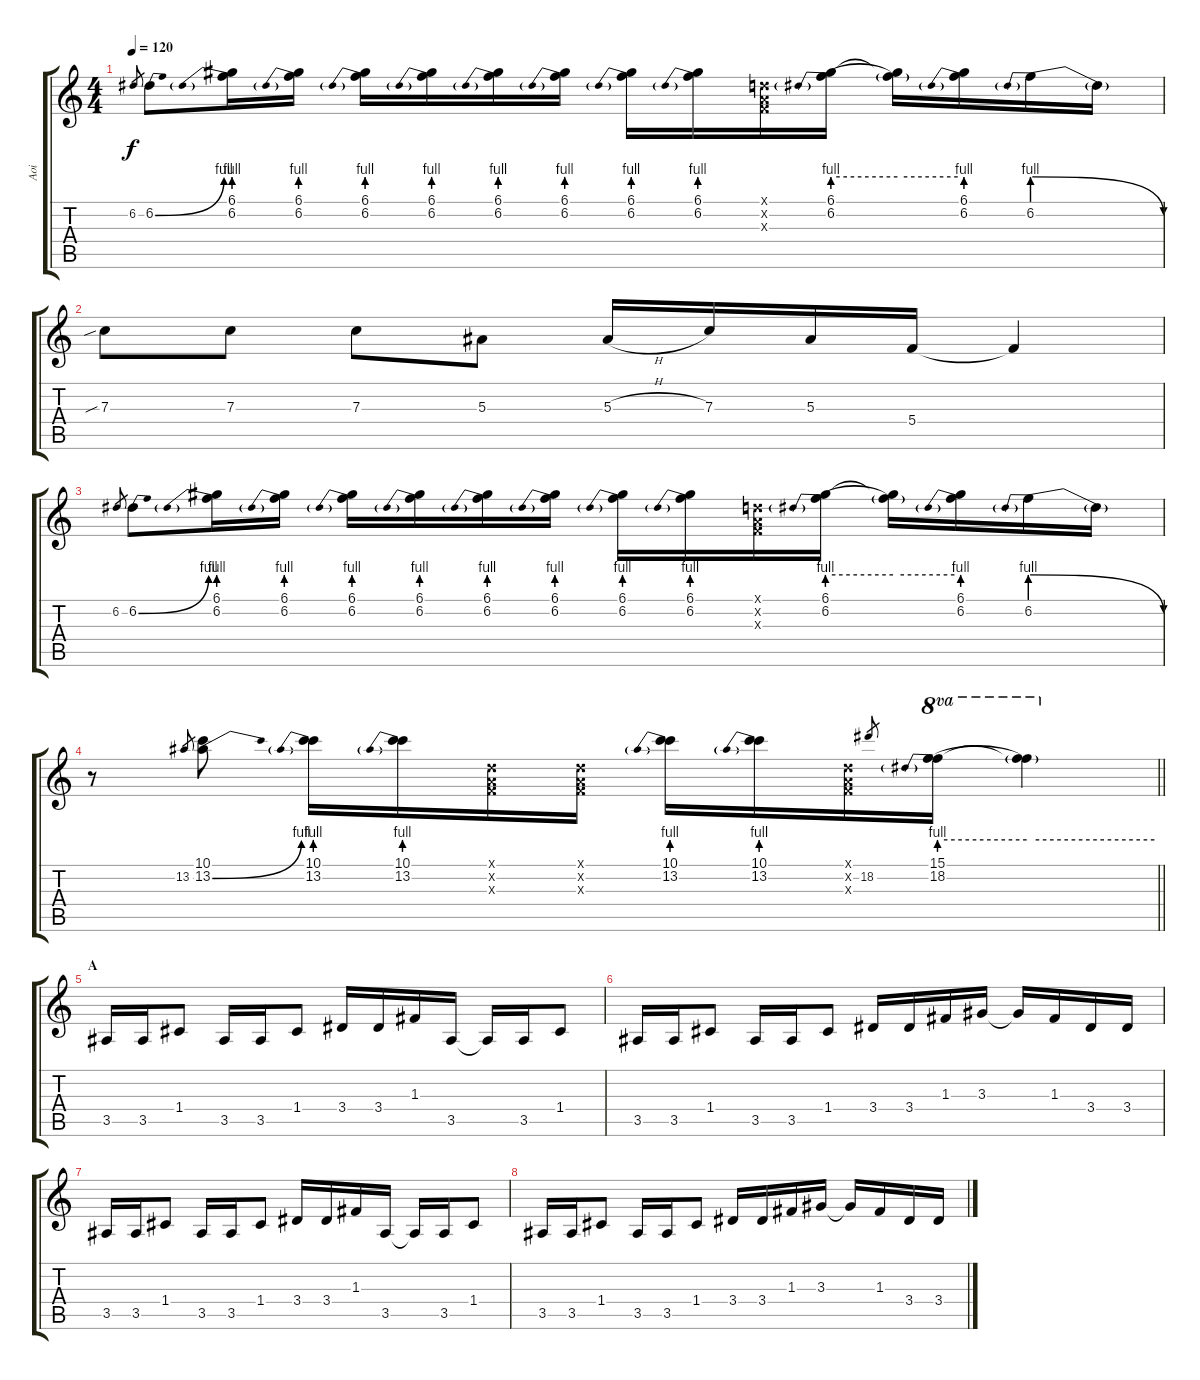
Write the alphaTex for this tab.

\track ("Aoi" "Aoi") {instrument distortionguitar}
\staff {score tabs}
\tuning (D4 A3 F3 C3 G2 D2) {hide}
\ts (4 4)
\tempo 120
\clef g2
\ks c
6.2.8{gr dy f} 6.2{be (bend 0 0 60 4)}.8 (6.1 6.2{be (prebend 0 4 60 4)}).16 (6.1 6.2{be (prebend 0 4 60 4)}).16 (6.1 6.2{be (prebend 0 4 60 4)}).16 (6.1 6.2{be (prebend 0 4 60 4)}).16 (6.1 6.2{be (prebend 0 4 60 4)}).16 (6.1 6.2{be (prebend 0 4 60 4)}).16 (6.1 6.2{be (prebend 0 4 60 4)}).16 (6.1 6.2{be (prebend 0 4 60 4)}).16 (0.1{x} 0.2{x} 0.3{x}).16 (6.1 6.2{be (prebend 0 4 60 4)}).16 (6.1{t} 6.2{be (hold 0 4 60 4) t}).16 (6.1 6.2{be (prebend 0 4 60 4)}).16 6.2{be (prebendrelease 0 4 60 0)}.16 6.2{t}.16 |
7.3{sib}.8 7.3.8 7.3.8 5.3.8 5.3{h}.16 7.3.16 5.3.16 5.4.16 5.4{t}.4 |
6.2.8{gr} 6.2{be (bend 0 0 60 4)}.8 (6.1 6.2{be (prebend 0 4 60 4)}).16 (6.1 6.2{be (prebend 0 4 60 4)}).16 (6.1 6.2{be (prebend 0 4 60 4)}).16 (6.1 6.2{be (prebend 0 4 60 4)}).16 (6.1 6.2{be (prebend 0 4 60 4)}).16 (6.1 6.2{be (prebend 0 4 60 4)}).16 (6.1 6.2{be (prebend 0 4 60 4)}).16 (6.1 6.2{be (prebend 0 4 60 4)}).16 (0.1{x} 0.2{x} 0.3{x}).16 (6.1 6.2{be (prebend 0 4 60 4)}).16 (6.1{t} 6.2{be (hold 0 4 60 4) t}).16 (6.1 6.2{be (prebend 0 4 60 4)}).16 6.2{be (prebendrelease 0 4 60 0)}.16 6.2{t}.16 |
\barLineRight lightlight
r.8 13.2.8{gr} (10.1 13.2{be (bend 0 0 60 4)}).8 (10.1 13.2{be (prebend 0 4 60 4)}).16 (10.1 13.2{be (prebend 0 4 60 4)}).16 (0.1{x} 0.2{x} 0.3{x}).16 (0.1{x} 0.2{x} 0.3{x}).16 (10.1 13.2{be (prebend 0 4 60 4)}).16 (10.1 13.2{be (prebend 0 4 60 4)}).16 (0.1{x} 0.2{x} 0.3{x}).16 18.2.8{gr} (15.1 18.2{be (prebend 0 4 60 4)}).16{ot 8va} (15.1{t} 18.2{be (hold 0 4 60 4) t}).4{ot 8va} |
\section ("" "A")
3.5.16 3.5.16 1.4.8 3.5.16 3.5.16 1.4.8 3.4.16 3.4.16 1.3.16 3.5.16 3.5{t}.16 3.5.16 1.4.8 |
3.5.16 3.5.16 1.4.8 3.5.16 3.5.16 1.4.8 3.4.16 3.4.16 1.3.16 3.3.16 3.3{t}.16 1.3.16 3.4.16 3.4.16 |
3.5.16 3.5.16 1.4.8 3.5.16 3.5.16 1.4.8 3.4.16 3.4.16 1.3.16 3.5.16 3.5{t}.16 3.5.16 1.4.8 |
3.5.16 3.5.16 1.4.8 3.5.16 3.5.16 1.4.8 3.4.16 3.4.16 1.3.16 3.3.16 3.3{t}.16 1.3.16 3.4.16 3.4.16
